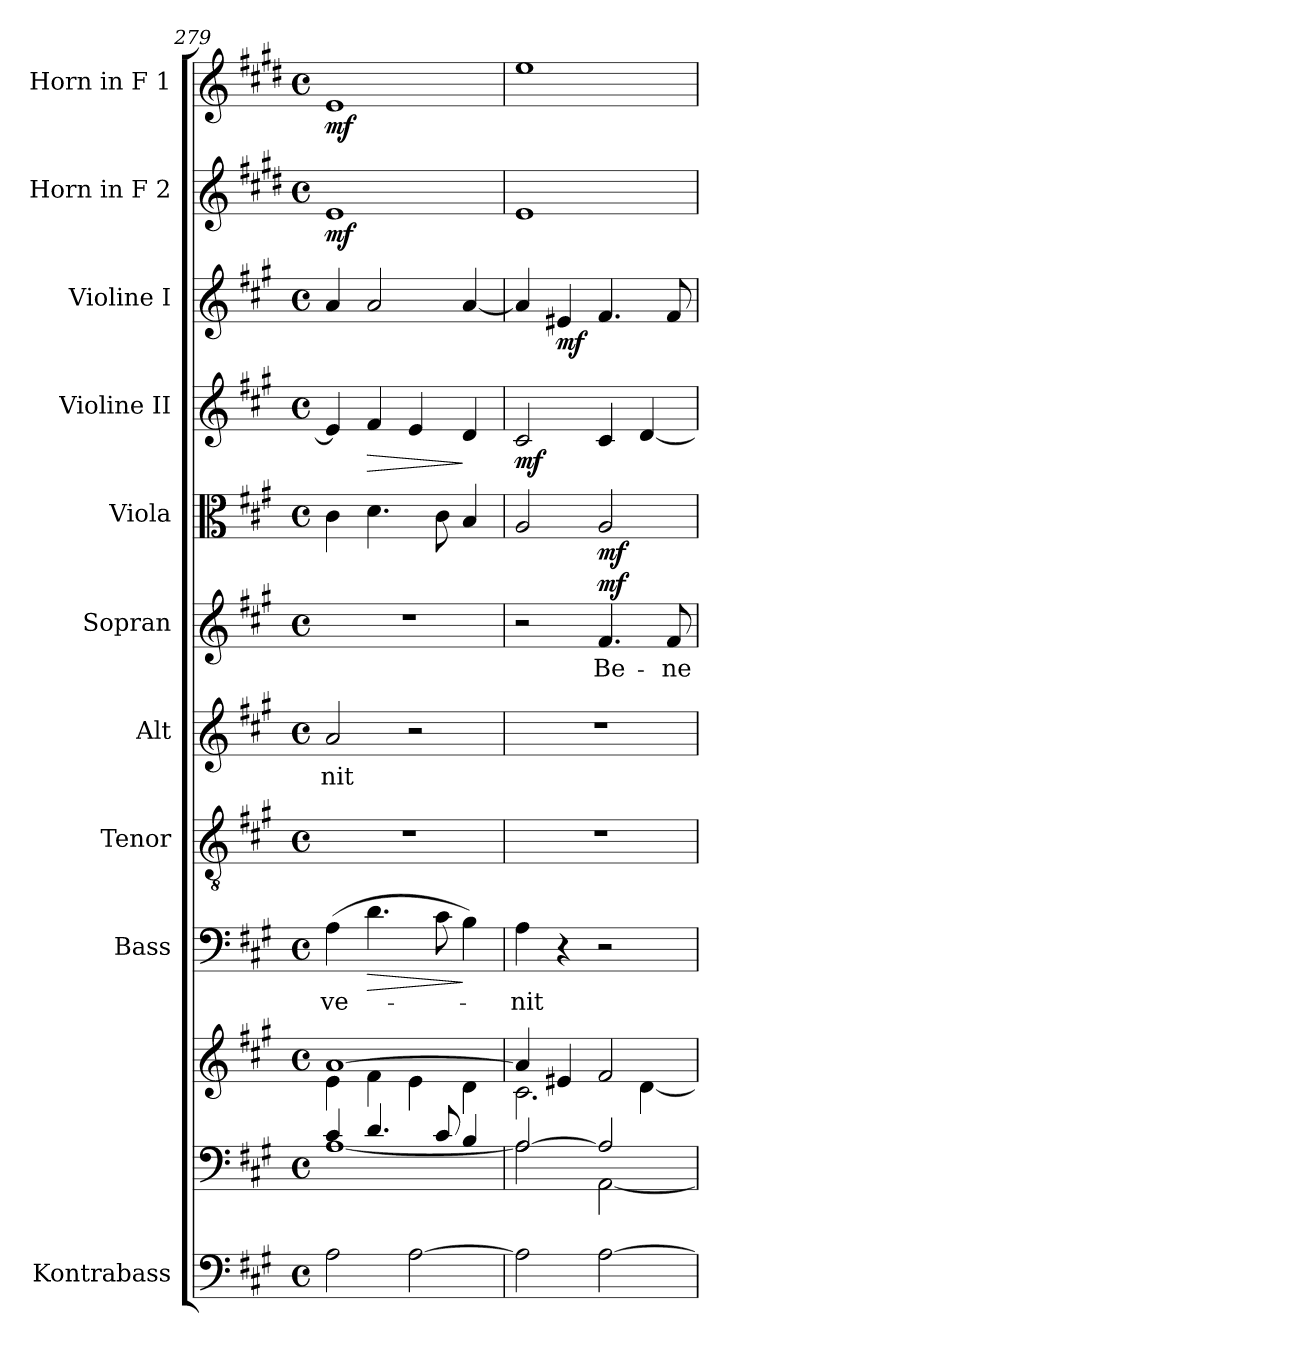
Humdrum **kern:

**kern	**kern	**kern	**kern	**text	**dynam	**kern	**kern	**text	**kern	**text	**dynam	**kern	**dynam	**kern	**dynam	**kern	**dynam	**kern	**dynam	**kern	**dynam
*part11	*part10	*part10	*part9	*part9	*part9	*part8	*part7	*part7	*part6	*part6	*part6	*part5	*part5	*part4	*part4	*part3	*part3	*part2	*part2	*part1	*part1
*staff12	*staff11	*staff10	*staff9	*staff9	*staff9	*staff8	*staff7	*staff7	*staff6	*staff6	*staff6	*staff5	*staff5	*staff4	*staff4	*staff3	*staff3	*staff2	*staff2	*staff1	*staff1
*I"Kontrabass	*	*	*I"Bass	*	*	*I"Tenor	*I"Alt	*	*I"Sopran	*	*	*I"Viola	*	*I"Violine II	*	*I"Violine I	*	*I"Horn in F 2	*	*I"Horn in F 1	*
*I'Kb.	*	*	*I'B.	*	*	*I'T.	*I'A.	*	*I'S.	*	*	*I'Vla.	*	*I'Vl. II	*	*I'Vl. I	*	*	*	*	*
*clefF4	*clefF4	*clefG2	*clefF4	*	*	*clefGv2	*clefG2	*	*clefG2	*	*	*clefC3	*	*clefG2	*	*clefG2	*	*clefG2	*	*clefG2	*
*ITrd7c12	*	*	*	*	*	*	*	*	*	*	*	*	*	*	*	*	*	*ITrd4c7	*	*ITrd4c7	*
*k[f#c#g#]	*k[f#c#g#]	*k[f#c#g#]	*k[f#c#g#]	*	*	*k[f#c#g#]	*k[f#c#g#]	*	*k[f#c#g#]	*	*	*k[f#c#g#]	*	*k[f#c#g#]	*	*k[f#c#g#]	*	*k[f#c#g#]	*	*k[f#c#g#]	*
*A:	*A:	*A:	*A:	*	*	*A:	*A:	*	*A:	*	*	*A:	*	*A:	*	*A:	*	*A:	*	*A:	*
*M4/4	*M4/4	*M4/4	*M4/4	*	*	*M4/4	*M4/4	*	*M4/4	*	*	*M4/4	*	*M4/4	*	*M4/4	*	*M4/4	*	*M4/4	*
*met(c)	*met(c)	*met(c)	*met(c)	*	*	*met(c)	*met(c)	*	*met(c)	*	*	*met(c)	*	*met(c)	*	*met(c)	*	*met(c)	*	*met(c)	*
=279	=279	=279	=279	=279	=279	=279	=279	=279	=279	=279	=279	=279	=279	=279	=279	=279	=279	=279	=279	=279	=279
*	*^	*^	*	*	*	*	*	*	*	*	*	*	*	*	*	*	*	*	*	*	*
!	!	!	!	!	!	!LO:LY:b	!	!	!	!LO:LY:b	!	!	!	!	!	!	!	!	!	!	!LO:DY:b	!	!LO:DY:b
2AA\	4c#/	[<1A	[>1a	4e\	(>4A\	ve-	.	1r	2a/	-nit	1r	.	.	4c#\	.	4e/]	.	4a/	.	1A	mf	1A	mf
!	!	!	!	!	!	!	!LO:HP:b	!	!	!	!	!	!	!	!	!	!LO:HP:b	!	!	!	!	!	!
.	4.d/	.	.	4f#\	4.d\	.	>	.	.	.	.	.	.	4.d\	.	4f#/	>	2a/	.	.	.	.	.
[2AA\	.	.	.	4e\	.	.	.	.	2r	.	.	.	.	.	.	4e/	.	.	.	.	.	.	.
.	8c#/	.	.	.	8c#\	.	.	.	.	.	.	.	.	8c#\	.	.	.	.	.	.	.	.	.
.	4B/	.	.	4d\	4B\)	.	]	.	.	.	.	.	.	4B/	.	4d/	]	[4a/	.	.	.	.	.
=280	=280	=280	=280	=280	=280	=280	=280	=280	=280	=280	=280	=280	=280	=280	=280	=280	=280	=280	=280	=280	=280	=280	=280
!	!	!	!	!	!	!LO:LY:b	!	!	!	!	!	!	!	!	!	!	!LO:DY:b	!	!	!	!	!	!
2AA\]	[>2A/	2A\]	4a/]	2.c#\	4A\	-nit	.	1r	1r	.	2r	.	.	2A/	.	2c#/	mf	4a/]	.	1A	.	1a	.
!	!	!	!	!	!	!	!	!	!	!	!	!	!	!	!	!	!	!	!LO:DY:b	!	!	!	!
.	.	.	4e#X/	.	4r	.	.	.	.	.	.	.	.	.	.	.	.	4e#X/	mf	.	.	.	.
!	!	!	!	!	!	!	!	!	!	!	!	!LO:LY:b	!LO:DY:a	!	!LO:DY:b	!	!	!	!	!	!	!	!
[2AA\	2A/]	[<2AA\	2f#/	.	2r	.	.	.	.	.	4.f#/	Be-	mf	2A/	mf	4c#/	.	4.f#/	.	.	.	.	.
.	.	.	.	[<4d\	.	.	.	.	.	.	.	.	.	.	.	[4d/	.	.	.	.	.	.	.
!	!	!	!	!	!	!	!	!	!	!	!	!LO:LY:b	!	!	!	!	!	!	!	!	!	!	!
.	.	.	.	.	.	.	.	.	.	.	8f#/	-ne-	.	.	.	.	.	8f#/	.	.	.	.	.
*	*v	*v	*	*	*	*	*	*	*	*	*	*	*	*	*	*	*	*	*	*	*	*	*
*	*	*v	*v	*	*	*	*	*	*	*	*	*	*	*	*	*	*	*	*	*	*	*
=	=	=	=	=	=	=	=	=	=	=	=	=	=	=	=	=	=	=	=	=	=
*-	*-	*-	*-	*-	*-	*-	*-	*-	*-	*-	*-	*-	*-	*-	*-	*-	*-	*-	*-	*-	*-
